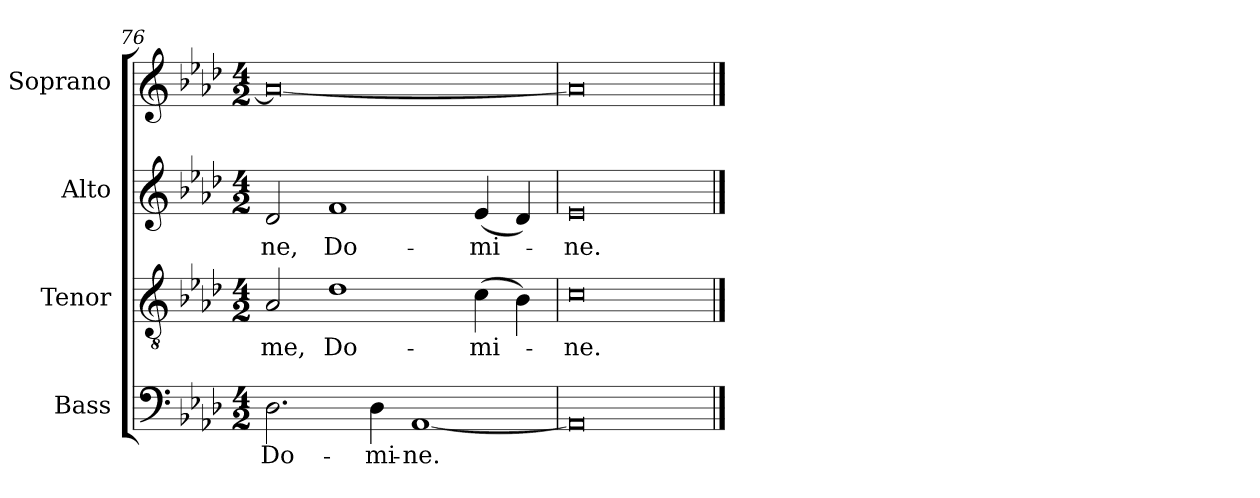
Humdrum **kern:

**kern	**text	**kern	**text	**kern	**text	**kern
*part4	*part4	*part3	*part3	*part2	*part2	*part1
*staff4	*staff4	*staff3	*staff3	*staff2	*staff2	*staff1
*I"Bass	*	*I"Tenor	*	*I"Alto	*	*I"Soprano
*I'B.	*	*I'T.	*	*I'A.	*	*I'S.
*clefF4	*	*clefGv2	*	*clefG2	*	*clefG2
*	*	*ITrd7c12	*	*	*	*
*k[b-e-a-d-]	*	*k[b-e-a-d-]	*	*k[b-e-a-d-]	*	*k[b-e-a-d-]
*A-:	*	*A-:	*	*A-:	*	*A-:
*M4/2	*	*M4/2	*	*M4/2	*	*M4/2
=76	=76	=76	=76	=76	=76	=76
!	!LO:LY:b:color=#000000	!	!	!	!	!
!	!	!	!LO:LY:b:color=#000000	!	!	!
!	!	!	!	!	!LO:LY:b:color=#000000	!
2.D-i\	Do-	2AA-i/	me,	2d-i/	-ne,	0a-i_
!	!	!	!LO:LY:b:color=#000000	!	!	!
!	!	!	!	!	!LO:LY:b:color=#000000	!
.	.	1D-i	Do-	1fi	Do-	.
!	!LO:LY:b:color=#000000	!	!	!	!	!
4D-i\	-mi-	.	.	.	.	.
!	!LO:LY:b:color=#000000	!	!	!	!	!
[1AA-i	-ne.	.	.	.	.	.
!	!	!	!LO:LY:b:color=#000000	!	!	!
!	!	!	!	!	!LO:LY:b:color=#000000	!
.	.	(4Ci\	-mi-	(4e-i/	-mi-	.
.	.	4BB-i\)	.	4d-i/)	.	.
=77	=77	=77	=77	=77	=77	=77
!	!	!	!LO:LY:b:color=#000000	!	!	!
!	!	!	!	!	!LO:LY:b:color=#000000	!
0AA-i]	.	0Ci	-ne.	0e-i	-ne.	0a-i]
==	==	==	==	==	==	==
*-	*-	*-	*-	*-	*-	*-
